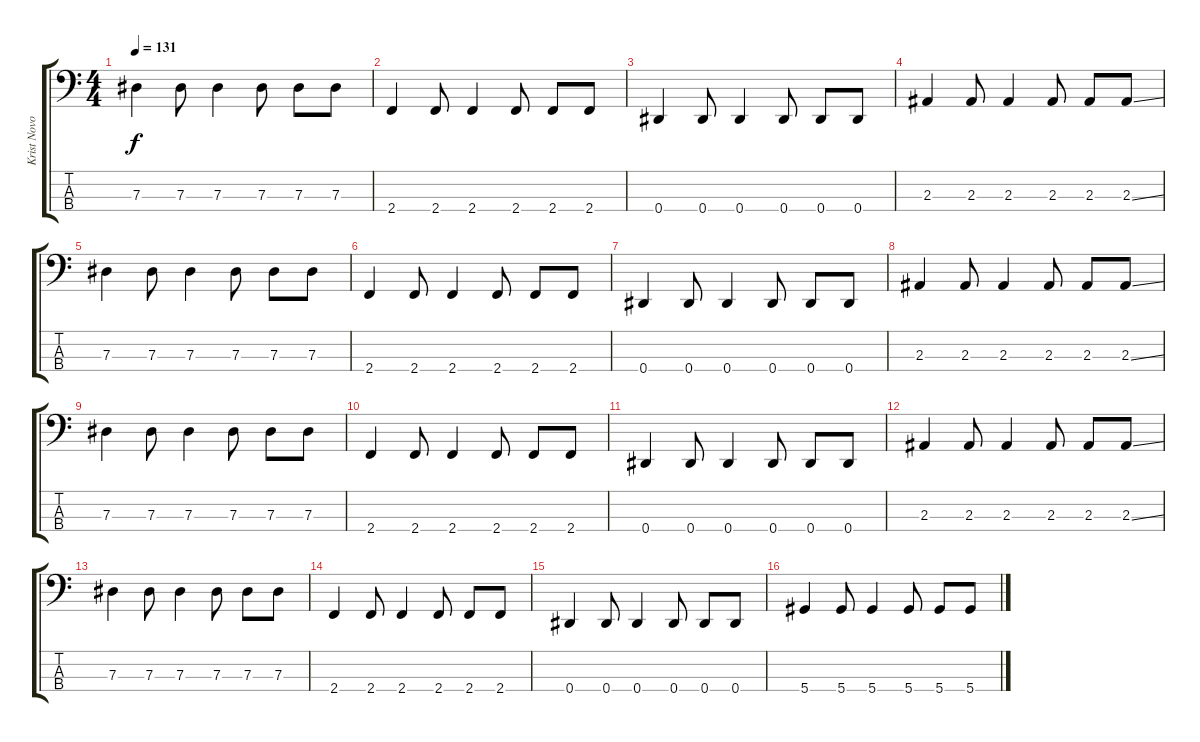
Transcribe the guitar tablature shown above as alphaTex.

\track ("Krist Novoselic" "Krist Novo") {instrument electricbasspick}
\staff {score tabs}
\tuning (Gb2 Db2 Ab1 Eb1) {hide}
\ts (4 4)
\tempo 131
\clef f4
\ks c
7.3.4{dy f} 7.3.8 7.3.4 7.3.8 7.3.8 7.3.8 |
2.4.4 2.4.8 2.4.4 2.4.8 2.4.8 2.4.8 |
0.4.4 0.4.8 0.4.4 0.4.8 0.4.8 0.4.8 |
2.3.4 2.3.8 2.3.4 2.3.8 2.3.8 2.3{ss}.8 |
7.3.4 7.3.8 7.3.4 7.3.8 7.3.8 7.3.8 |
2.4.4 2.4.8 2.4.4 2.4.8 2.4.8 2.4.8 |
0.4.4 0.4.8 0.4.4 0.4.8 0.4.8 0.4.8 |
2.3.4 2.3.8 2.3.4 2.3.8 2.3.8 2.3{ss}.8 |
7.3.4 7.3.8 7.3.4 7.3.8 7.3.8 7.3.8 |
2.4.4 2.4.8 2.4.4 2.4.8 2.4.8 2.4.8 |
0.4.4 0.4.8 0.4.4 0.4.8 0.4.8 0.4.8 |
2.3.4 2.3.8 2.3.4 2.3.8 2.3.8 2.3{ss}.8 |
7.3.4 7.3.8 7.3.4 7.3.8 7.3.8 7.3.8 |
2.4.4 2.4.8 2.4.4 2.4.8 2.4.8 2.4.8 |
0.4.4 0.4.8 0.4.4 0.4.8 0.4.8 0.4.8 |
5.4.4 5.4.8 5.4.4 5.4.8 5.4.8 5.4.8
